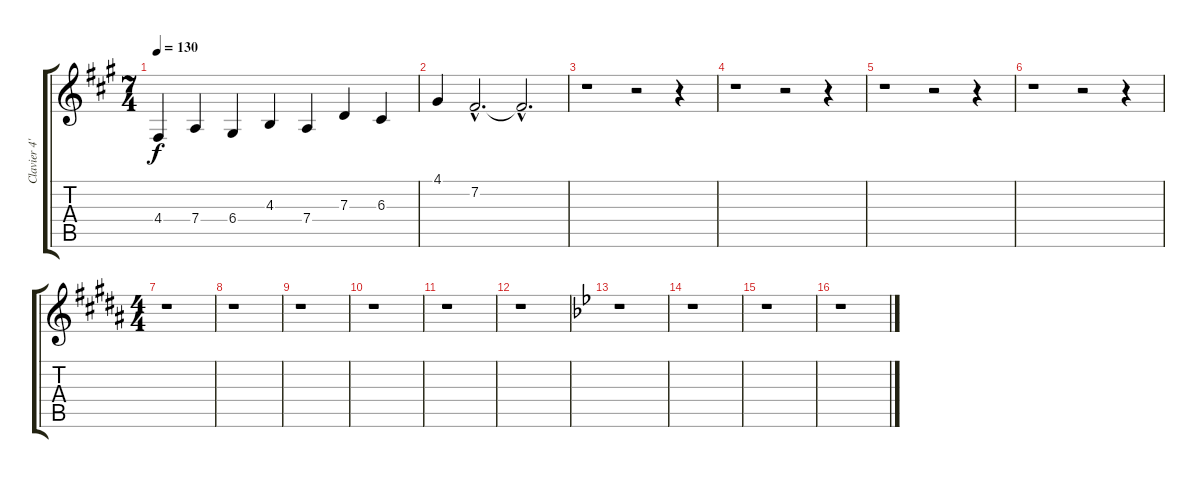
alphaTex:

\track ("Clavier 4'" "Clavier 4'") {instrument stringensemble1}
\staff {score tabs}
\tuning (E4 B3 G3 D3 A2 E2) {hide}
\ts (7 4)
\tempo 130
\clef g2
\ks a
4.4.4{dy f volume 13} 7.4.4 6.4.4 4.3.4 7.4.4 7.3.4 6.3.4 |
4.1.4 7.2{hac}.2{d} 7.2{hac t}.2{d} |
r.1 r.2 r.4 |
r.1 r.2 r.4 |
r.1 r.2 r.4 |
r.1 r.2 r.4 |
\ts (4 4)
\ks b
r.1 |
r.1 |
r.1 |
r.1 |
r.1 |
r.1 |
\ks bb
r.1 |
r.1 |
r.1 |
r.1
